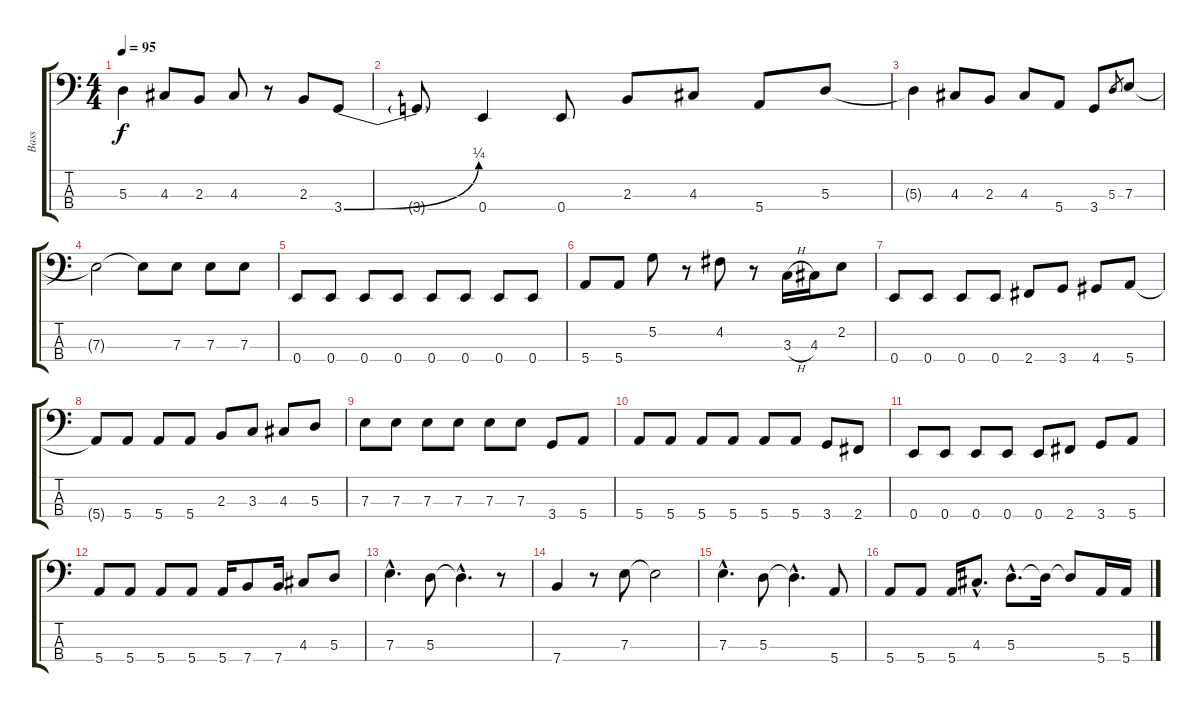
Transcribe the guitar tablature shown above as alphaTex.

\track ("Bass" "Bass") {instrument electricbassfinger}
\staff {score tabs}
\tuning (G2 D2 A1 E1) {hide}
\ts (4 4)
\tempo 95
\clef f4
\ks c
5.3{t}.4{dy f} 4.3.8 2.3.8 4.3.8 r.8 2.3.8 3.4{be (bend 0 0 60 1)}.8 |
3.4{t}.8 0.4.4 0.4.8 2.3.8 4.3.8 5.4.8 5.3.8 |
5.3{t}.4 4.3.8 2.3.8 4.3.8 5.4.8 3.4.8 5.3.8{gr} 7.3.8 |
7.3{t}.2 7.3{t}.8 7.3.8 7.3.8 7.3.8 |
0.4.8 0.4.8 0.4.8 0.4.8 0.4.8 0.4.8 0.4.8 0.4.8 |
5.4.8 5.4.8 5.2.8 r.8 4.2.8 r.8 3.3{h}.16 4.3.16 2.2.8 |
0.4.8 0.4.8 0.4.8 0.4.8 2.4.8 3.4.8 4.4.8 5.4.8 |
5.4{t}.8 5.4.8 5.4.8 5.4.8 2.3.8 3.3.8 4.3.8 5.3.8 |
7.3.8 7.3.8 7.3.8 7.3.8 7.3.8 7.3.8 3.4.8 5.4.8 |
5.4.8 5.4.8 5.4.8 5.4.8 5.4.8 5.4.8 3.4.8 2.4.8 |
0.4.8 0.4.8 0.4.8 0.4.8 0.4.8 2.4.8 3.4.8 5.4.8 |
5.4.8 5.4.8 5.4.8 5.4.8 5.4.16 7.4.8 7.4.16 4.3.8 5.3.8 |
7.3{hac}.4{d} 5.3.8 5.3{hac t}.4{d} r.8 |
7.4.4 r.8 7.3.8 7.3{t}.2 |
7.3{hac}.4{d} 5.3.8 5.3{hac t}.4{d} 5.4.8 |
5.4.8 5.4.8 5.4.16 4.3{hac}.8{d} 5.3{hac}.8{d} 5.3{t}.16 5.3{t}.8 5.4.16 5.4.16
